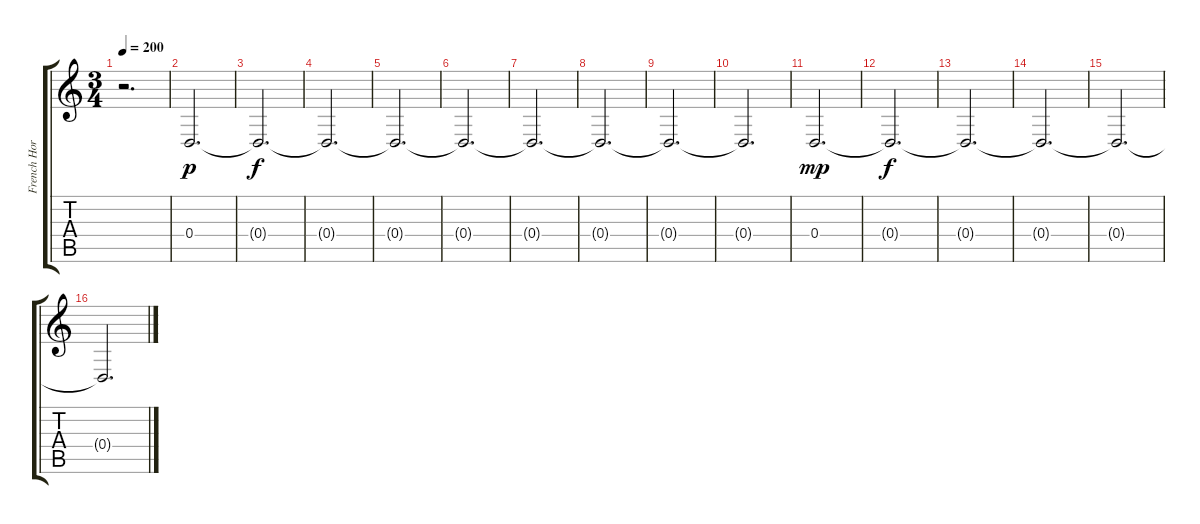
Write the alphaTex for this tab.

\track ("French Horn." "French Hor") {instrument frenchhorn}
\staff {score tabs}
\tuning (E4 B3 G3 D3 A2 E2) {hide}
\ts (3 4)
\tempo 200
\clef g2
\ks c
r.2{d dy f} |
0.4.2{d dy p} |
0.4{t}.2{d dy f} |
0.4{t}.2{d} |
0.4{t}.2{d} |
0.4{t}.2{d} |
0.4{t}.2{d} |
0.4{t}.2{d} |
0.4{t}.2{d} |
0.4{t}.2{d} |
0.4.2{d dy mp} |
0.4{t}.2{d dy f} |
0.4{t}.2{d} |
0.4{t}.2{d} |
0.4{t}.2{d} |
0.4{t}.2{d}
